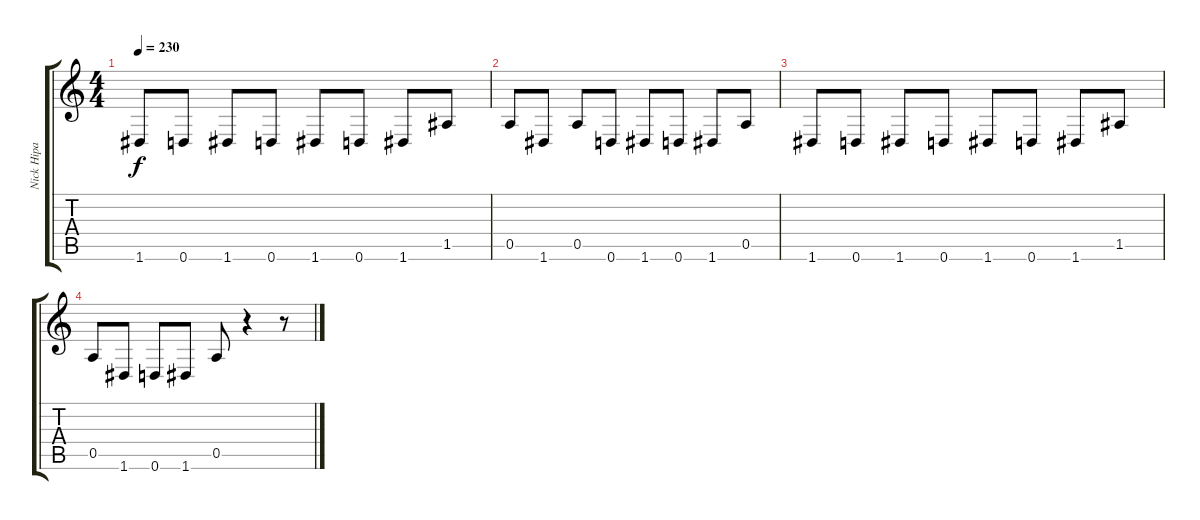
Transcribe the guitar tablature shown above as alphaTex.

\track ("Nick Hipa" "Nick Hipa") {instrument distortionguitar}
\staff {score tabs}
\tuning (E4 B3 G3 D3 A2 D2) {hide}
\ts (4 4)
\tempo 230
\clef g2
\ks c
1.6.8{dy f} 0.6.8 1.6.8 0.6.8 1.6.8 0.6.8 1.6.8 1.5.8 |
0.5.8 1.6.8 0.5.8 0.6.8 1.6.8 0.6.8 1.6.8 0.5.8 |
1.6.8 0.6.8 1.6.8 0.6.8 1.6.8 0.6.8 1.6.8 1.5.8 |
0.5.8 1.6.8 0.6.8 1.6.8 0.5.8 r.4 r.8
